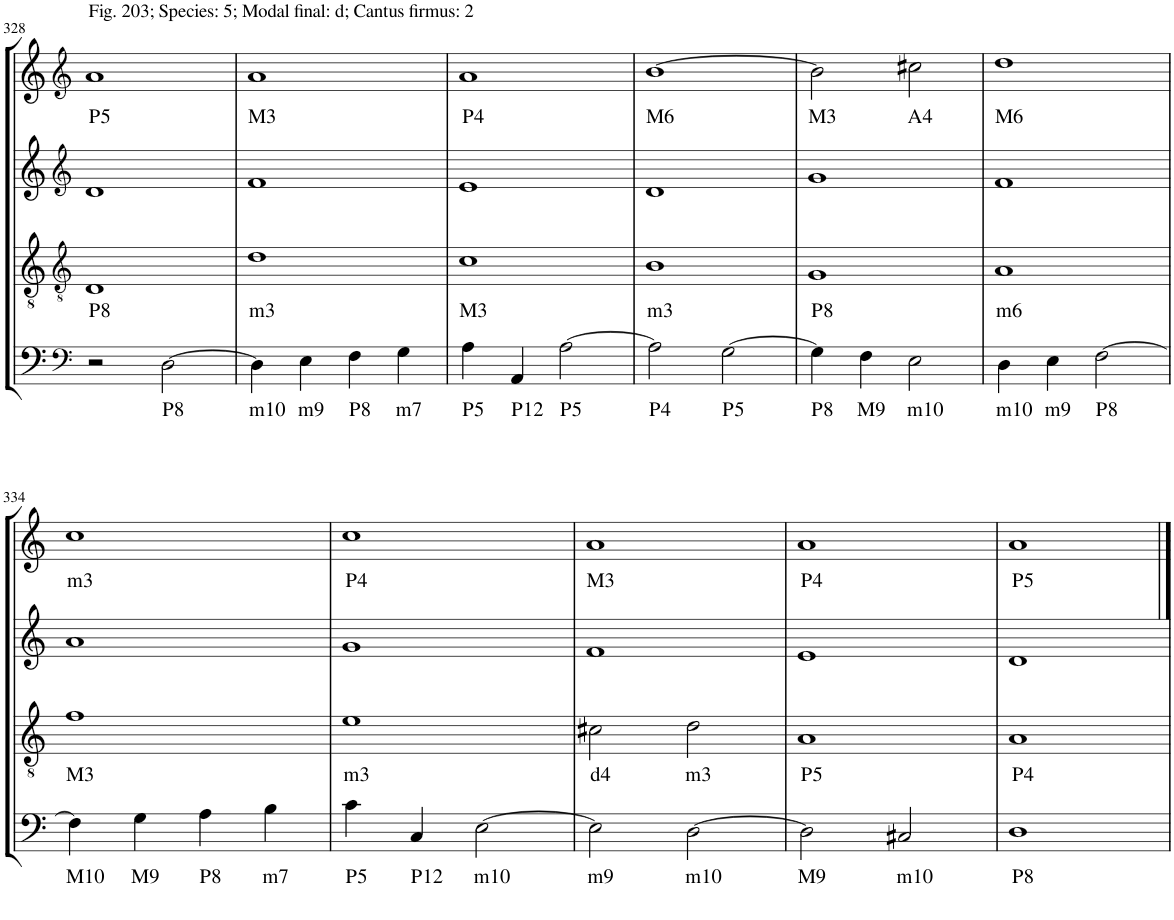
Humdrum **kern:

**kern	**text	**kern	**text	**kern	**kern	**text
*part4	*part4	*part3	*part3	*part2	*part1	*part1
*staff4	*staff4	*staff3	*staff3	*staff2	*staff1	*staff1
*I"Piano	*	*I"Piano	*	*I"Piano	*I"Piano	*
*I'Pno	*	*I'Pno	*	*I'Pno	*I'Pno	*
!!LO:PB:g=z
*clefF4	*	*clefGv2	*	*clefG2	*clefG2	*
*k[]	*	*k[]	*	*k[]	*k[]	*
*M4/4	*	*M4/4	*	*M4/4	*M4/4	*
=328	=328	=328	=328	=328	=328	=328
!	!	!	!	!	!LO:TX:a:t=Fig. 203; Species&colon; 5; Modal final&colon; d; Cantus firmus&colon; 2	!
!	!	!	!LO:LY:b	!	!	!LO:LY:b
2r	.	1D	P8	1d	1a	P5
!	!LO:LY:b	!	!	!	!	!
[2D\	P8	.	.	.	.	.
=329	=329	=329	=329	=329	=329	=329
!	!LO:LY:b	!	!LO:LY:b	!	!	!LO:LY:b
4D\]	m10	1d	m3	1f	1a	M3
!	!LO:LY:b	!	!	!	!	!
4E\	m9	.	.	.	.	.
!	!LO:LY:b	!	!	!	!	!
4F\	P8	.	.	.	.	.
!	!LO:LY:b	!	!	!	!	!
4G\	m7	.	.	.	.	.
=330	=330	=330	=330	=330	=330	=330
!	!LO:LY:b	!	!LO:LY:b	!	!	!LO:LY:b
4A\	P5	1c	M3	1e	1a	P4
!	!LO:LY:b	!	!	!	!	!
4AA/	P12	.	.	.	.	.
!	!LO:LY:b	!	!	!	!	!
[2A\	P5	.	.	.	.	.
=331	=331	=331	=331	=331	=331	=331
!	!LO:LY:b	!	!LO:LY:b	!	!	!LO:LY:b
2A\]	P4	1B	m3	1d	[1b	M6
!	!LO:LY:b	!	!	!	!	!
[2G\	P5	.	.	.	.	.
=332	=332	=332	=332	=332	=332	=332
!	!LO:LY:b	!	!LO:LY:b	!	!	!LO:LY:b
4G\]	P8	1G	P8	1g	2b\]	M3
!	!LO:LY:b	!	!	!	!	!
4F\	M9	.	.	.	.	.
!	!LO:LY:b	!	!	!	!	!LO:LY:b
2E\	m10	.	.	.	2cc#X\	A4
=333	=333	=333	=333	=333	=333	=333
!	!LO:LY:b	!	!LO:LY:b	!	!	!LO:LY:b
4D\	m10	1A	m6	1f	1dd	M6
!	!LO:LY:b	!	!	!	!	!
4E\	m9	.	.	.	.	.
!	!LO:LY:b	!	!	!	!	!
[2F\	P8	.	.	.	.	.
!!LO:LB:g=z
=334	=334	=334	=334	=334	=334	=334
!	!LO:LY:b	!	!LO:LY:b	!	!	!LO:LY:b
4F\]	M10	1f	M3	1a	1cc	m3
!	!LO:LY:b	!	!	!	!	!
4G\	M9	.	.	.	.	.
!	!LO:LY:b	!	!	!	!	!
4A\	P8	.	.	.	.	.
!	!LO:LY:b	!	!	!	!	!
4B\	m7	.	.	.	.	.
=335	=335	=335	=335	=335	=335	=335
!	!LO:LY:b	!	!LO:LY:b	!	!	!LO:LY:b
4c\	P5	1e	m3	1g	1cc	P4
!	!LO:LY:b	!	!	!	!	!
4C/	P12	.	.	.	.	.
!	!LO:LY:b	!	!	!	!	!
[2E\	m10	.	.	.	.	.
=336	=336	=336	=336	=336	=336	=336
!	!LO:LY:b	!	!LO:LY:b	!	!	!LO:LY:b
2E\]	m9	2c#X\	d4	1f	1a	M3
!	!LO:LY:b	!	!LO:LY:b	!	!	!
[2D\	m10	2d\	m3	.	.	.
=337	=337	=337	=337	=337	=337	=337
!	!LO:LY:b	!	!LO:LY:b	!	!	!LO:LY:b
2D\]	M9	1A	P5	1e	1a	P4
!	!LO:LY:b	!	!	!	!	!
2C#X/	m10	.	.	.	.	.
=338	=338	=338	=338	=338	=338	=338
!	!LO:LY:b	!	!LO:LY:b	!	!	!LO:LY:b
1D	P8	1A	P4	1d	1a	P5
==	==	==	==	==	==	==
*-	*-	*-	*-	*-	*-	*-
